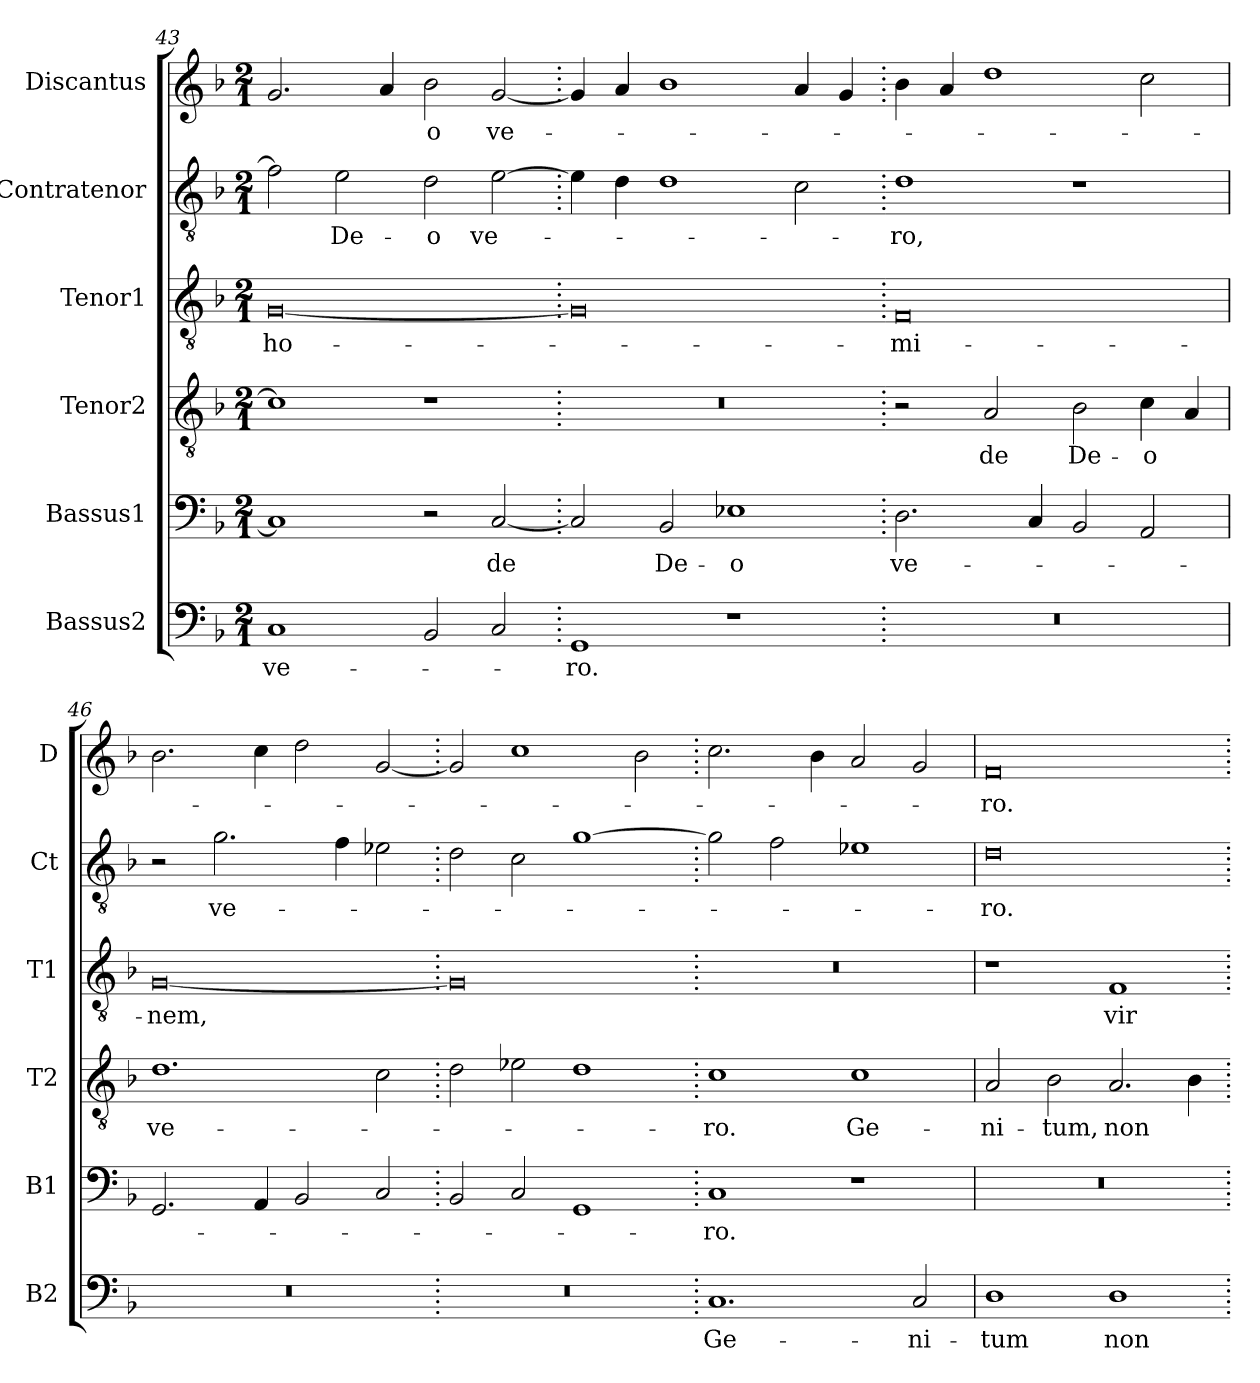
**kern	**text	**kern	**text	**kern	**text	**kern	**text	**kern	**text	**kern	**text
*part6	*part6	*part5	*part5	*part4	*part4	*part3	*part3	*part2	*part2	*part1	*part1
*staff6	*staff6	*staff5	*staff5	*staff4	*staff4	*staff3	*staff3	*staff2	*staff2	*staff1	*staff1
*I"Bassus2	*	*I"Bassus1	*	*I"Tenor2	*	*I"Tenor1	*	*I"Contratenor	*	*I"Discantus	*
*I'B2	*	*I'B1	*	*I'T2	*	*I'T1	*	*I'Ct	*	*I'D	*
*clefF4	*	*clefF4	*	*clefGv2	*	*clefGv2	*	*clefGv2	*	*clefG2	*
*k[b-]	*	*k[b-]	*	*k[b-]	*	*k[b-]	*	*k[b-]	*	*k[b-]	*
*M2/1	*	*M2/1	*	*M2/1	*	*M2/1	*	*M2/1	*	*M2/1	*
=43	=43	=43	=43	=43	=43	=43	=43	=43	=43	=43	=43
1C	ve-	1C]	.	1c]	.	[0G	ho-	2f\]	.	2.g/	.
.	.	.	.	.	.	.	.	2e\	De-	.	.
.	.	.	.	.	.	.	.	.	.	4a/	.
2BB-/	.	2r	.	1r	.	.	.	2d\	-o	2b-\	-o
2C/	.	[2C/	de	.	.	.	.	[2e\	ve-	[2g/	ve-
=44.	=44.	=44.	=44.	=44.	=44.	=44.	=44.	=44.	=44.	=44.	=44.
1GG	-ro.	2C/]	.	0r	.	0G]	.	4e\]	.	4g/]	.
.	.	.	.	.	.	.	.	4d\	.	4a/	.
.	.	2BB-/	De-	.	.	.	.	1d	.	1b-	.
1r	.	1E-X	-o	.	.	.	.	.	.	.	.
.	.	.	.	.	.	.	.	2c\	.	4a/	.
.	.	.	.	.	.	.	.	.	.	4g/	.
=45.	=45.	=45.	=45.	=45.	=45.	=45.	=45.	=45.	=45.	=45.	=45.
0r	.	2.D\	ve-	2r	.	0F	-mi-	1d	-ro,	4b-\	.
.	.	.	.	.	.	.	.	.	.	4a/	.
.	.	.	.	2A/	de	.	.	.	.	1dd	.
.	.	4C/	.	.	.	.	.	.	.	.	.
.	.	2BB-/	.	2B-\	De-	.	.	1r	.	.	.
.	.	2AA/	.	4c\	-o	.	.	.	.	2cc\	.
.	.	.	.	4A/	.	.	.	.	.	.	.
=46	=46	=46	=46	=46	=46	=46	=46	=46	=46	=46	=46
0r	.	2.GG/	.	1.d	ve-	[0G	-nem,	2r	.	2.b-\	.
.	.	.	.	.	.	.	.	2.g\	ve-	.	.
.	.	4AA/	.	.	.	.	.	.	.	4cc\	.
.	.	2BB-/	.	.	.	.	.	.	.	2dd\	.
.	.	.	.	.	.	.	.	4f\	.	.	.
.	.	2C/	.	2c\	.	.	.	2e-X\	.	[2g/	.
=47.	=47.	=47.	=47.	=47.	=47.	=47.	=47.	=47.	=47.	=47.	=47.
0r	.	2BB-/	.	2d\	.	0G]	.	2d\	.	2g/]	.
.	.	2C/	.	2e-X\	.	.	.	2c\	.	1cc	.
.	.	1GG	.	1d	.	.	.	[1g	.	.	.
.	.	.	.	.	.	.	.	.	.	2b-\	.
=48.	=48.	=48.	=48.	=48.	=48.	=48.	=48.	=48.	=48.	=48.	=48.
1.C	Ge-	1C	-ro.	1c	-ro.	0r	.	2g\]	.	2.cc\	.
.	.	.	.	.	.	.	.	2f\	.	.	.
.	.	.	.	.	.	.	.	.	.	4b-\	.
.	.	1r	.	1c	Ge-	.	.	1e-X	.	2a/	.
2C/	-ni-	.	.	.	.	.	.	.	.	2g/	.
=49	=49	=49	=49	=49	=49	=49	=49	=49	=49	=49	=49
1D	-tum	0r	.	2A/	-ni-	1r	.	0d	-ro.	0f	-ro.
.	.	.	.	2B-\	-tum,	.	.	.	.	.	.
1D	non	.	.	2.A/	non	1F	vir-	.	.	.	.
.	.	.	.	4B-\	.	.	.	.	.	.	.
=.	=.	=.	=.	=.	=.	=.	=.	=.	=.	=.	=.
*-	*-	*-	*-	*-	*-	*-	*-	*-	*-	*-	*-
